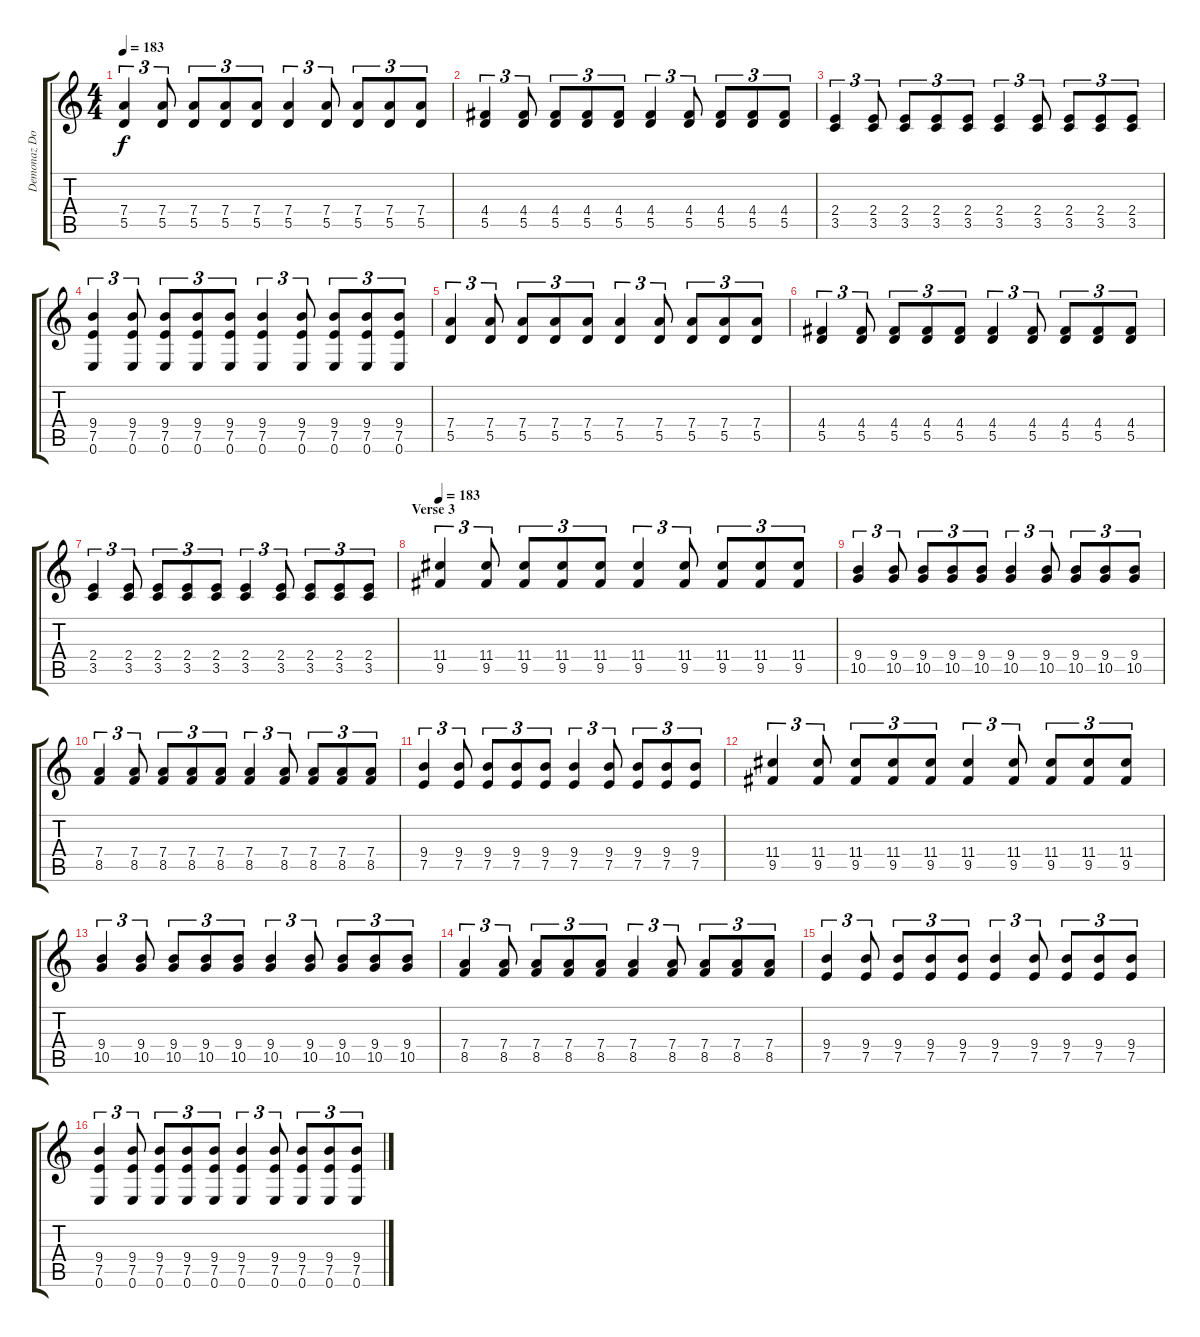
\track ("Demonaz Doom Occulta" "Demonaz Do") {instrument distortionguitar}
\staff {score tabs}
\tuning (E4 B3 G3 D3 A2 E2) {hide}
\ts (4 4)
\tempo 183
\clef g2
\ks c
(7.4 5.5).4{tu (3 2) dy f} (7.4 5.5).8{tu (3 2)} (7.4 5.5).8{tu (3 2)} (7.4 5.5).8{tu (3 2)} (7.4 5.5).8{tu (3 2)} (7.4 5.5).4{tu (3 2)} (7.4 5.5).8{tu (3 2)} (7.4 5.5).8{tu (3 2)} (7.4 5.5).8{tu (3 2)} (7.4 5.5).8{tu (3 2)} |
(4.4 5.5).4{tu (3 2)} (4.4 5.5).8{tu (3 2)} (4.4 5.5).8{tu (3 2)} (4.4 5.5).8{tu (3 2)} (4.4 5.5).8{tu (3 2)} (4.4 5.5).4{tu (3 2)} (4.4 5.5).8{tu (3 2)} (4.4 5.5).8{tu (3 2)} (4.4 5.5).8{tu (3 2)} (4.4 5.5).8{tu (3 2)} |
(2.4 3.5).4{tu (3 2)} (2.4 3.5).8{tu (3 2)} (2.4 3.5).8{tu (3 2)} (2.4 3.5).8{tu (3 2)} (2.4 3.5).8{tu (3 2)} (2.4 3.5).4{tu (3 2)} (2.4 3.5).8{tu (3 2)} (2.4 3.5).8{tu (3 2)} (2.4 3.5).8{tu (3 2)} (2.4 3.5).8{tu (3 2)} |
(9.4 7.5 0.6).4{tu (3 2)} (9.4 7.5 0.6).8{tu (3 2)} (9.4 7.5 0.6).8{tu (3 2)} (9.4 7.5 0.6).8{tu (3 2)} (9.4 7.5 0.6).8{tu (3 2)} (9.4 7.5 0.6).4{tu (3 2)} (9.4 7.5 0.6).8{tu (3 2)} (9.4 7.5 0.6).8{tu (3 2)} (9.4 7.5 0.6).8{tu (3 2)} (9.4 7.5 0.6).8{tu (3 2)} |
(7.4 5.5).4{tu (3 2)} (7.4 5.5).8{tu (3 2)} (7.4 5.5).8{tu (3 2)} (7.4 5.5).8{tu (3 2)} (7.4 5.5).8{tu (3 2)} (7.4 5.5).4{tu (3 2)} (7.4 5.5).8{tu (3 2)} (7.4 5.5).8{tu (3 2)} (7.4 5.5).8{tu (3 2)} (7.4 5.5).8{tu (3 2)} |
(4.4 5.5).4{tu (3 2)} (4.4 5.5).8{tu (3 2)} (4.4 5.5).8{tu (3 2)} (4.4 5.5).8{tu (3 2)} (4.4 5.5).8{tu (3 2)} (4.4 5.5).4{tu (3 2)} (4.4 5.5).8{tu (3 2)} (4.4 5.5).8{tu (3 2)} (4.4 5.5).8{tu (3 2)} (4.4 5.5).8{tu (3 2)} |
(2.4 3.5).4{tu (3 2)} (2.4 3.5).8{tu (3 2)} (2.4 3.5).8{tu (3 2)} (2.4 3.5).8{tu (3 2)} (2.4 3.5).8{tu (3 2)} (2.4 3.5).4{tu (3 2)} (2.4 3.5).8{tu (3 2)} (2.4 3.5).8{tu (3 2)} (2.4 3.5).8{tu (3 2)} (2.4 3.5).8{tu (3 2)} |
\section ("" "Verse 3")
\tempo 183
(11.4 9.5).4{tu (3 2)} (11.4 9.5).8{tu (3 2)} (11.4 9.5).8{tu (3 2)} (11.4 9.5).8{tu (3 2)} (11.4 9.5).8{tu (3 2)} (11.4 9.5).4{tu (3 2)} (11.4 9.5).8{tu (3 2)} (11.4 9.5).8{tu (3 2)} (11.4 9.5).8{tu (3 2)} (11.4 9.5).8{tu (3 2)} |
(9.4 10.5).4{tu (3 2)} (9.4 10.5).8{tu (3 2)} (9.4 10.5).8{tu (3 2)} (9.4 10.5).8{tu (3 2)} (9.4 10.5).8{tu (3 2)} (9.4 10.5).4{tu (3 2)} (9.4 10.5).8{tu (3 2)} (9.4 10.5).8{tu (3 2)} (9.4 10.5).8{tu (3 2)} (9.4 10.5).8{tu (3 2)} |
(7.4 8.5).4{tu (3 2)} (7.4 8.5).8{tu (3 2)} (7.4 8.5).8{tu (3 2)} (7.4 8.5).8{tu (3 2)} (7.4 8.5).8{tu (3 2)} (7.4 8.5).4{tu (3 2)} (7.4 8.5).8{tu (3 2)} (7.4 8.5).8{tu (3 2)} (7.4 8.5).8{tu (3 2)} (7.4 8.5).8{tu (3 2)} |
(9.4 7.5).4{tu (3 2)} (9.4 7.5).8{tu (3 2)} (9.4 7.5).8{tu (3 2)} (9.4 7.5).8{tu (3 2)} (9.4 7.5).8{tu (3 2)} (9.4 7.5).4{tu (3 2)} (9.4 7.5).8{tu (3 2)} (9.4 7.5).8{tu (3 2)} (9.4 7.5).8{tu (3 2)} (9.4 7.5).8{tu (3 2)} |
(11.4 9.5).4{tu (3 2)} (11.4 9.5).8{tu (3 2)} (11.4 9.5).8{tu (3 2)} (11.4 9.5).8{tu (3 2)} (11.4 9.5).8{tu (3 2)} (11.4 9.5).4{tu (3 2)} (11.4 9.5).8{tu (3 2)} (11.4 9.5).8{tu (3 2)} (11.4 9.5).8{tu (3 2)} (11.4 9.5).8{tu (3 2)} |
(9.4 10.5).4{tu (3 2)} (9.4 10.5).8{tu (3 2)} (9.4 10.5).8{tu (3 2)} (9.4 10.5).8{tu (3 2)} (9.4 10.5).8{tu (3 2)} (9.4 10.5).4{tu (3 2)} (9.4 10.5).8{tu (3 2)} (9.4 10.5).8{tu (3 2)} (9.4 10.5).8{tu (3 2)} (9.4 10.5).8{tu (3 2)} |
(7.4 8.5).4{tu (3 2)} (7.4 8.5).8{tu (3 2)} (7.4 8.5).8{tu (3 2)} (7.4 8.5).8{tu (3 2)} (7.4 8.5).8{tu (3 2)} (7.4 8.5).4{tu (3 2)} (7.4 8.5).8{tu (3 2)} (7.4 8.5).8{tu (3 2)} (7.4 8.5).8{tu (3 2)} (7.4 8.5).8{tu (3 2)} |
(9.4 7.5).4{tu (3 2)} (9.4 7.5).8{tu (3 2)} (9.4 7.5).8{tu (3 2)} (9.4 7.5).8{tu (3 2)} (9.4 7.5).8{tu (3 2)} (9.4 7.5).4{tu (3 2)} (9.4 7.5).8{tu (3 2)} (9.4 7.5).8{tu (3 2)} (9.4 7.5).8{tu (3 2)} (9.4 7.5).8{tu (3 2)} |
(9.4 7.5 0.6).4{tu (3 2)} (9.4 7.5 0.6).8{tu (3 2)} (9.4 7.5 0.6).8{tu (3 2)} (9.4 7.5 0.6).8{tu (3 2)} (9.4 7.5 0.6).8{tu (3 2)} (9.4 7.5 0.6).4{tu (3 2)} (9.4 7.5 0.6).8{tu (3 2)} (9.4 7.5 0.6).8{tu (3 2)} (9.4 7.5 0.6).8{tu (3 2)} (9.4 7.5 0.6).8{tu (3 2)}
